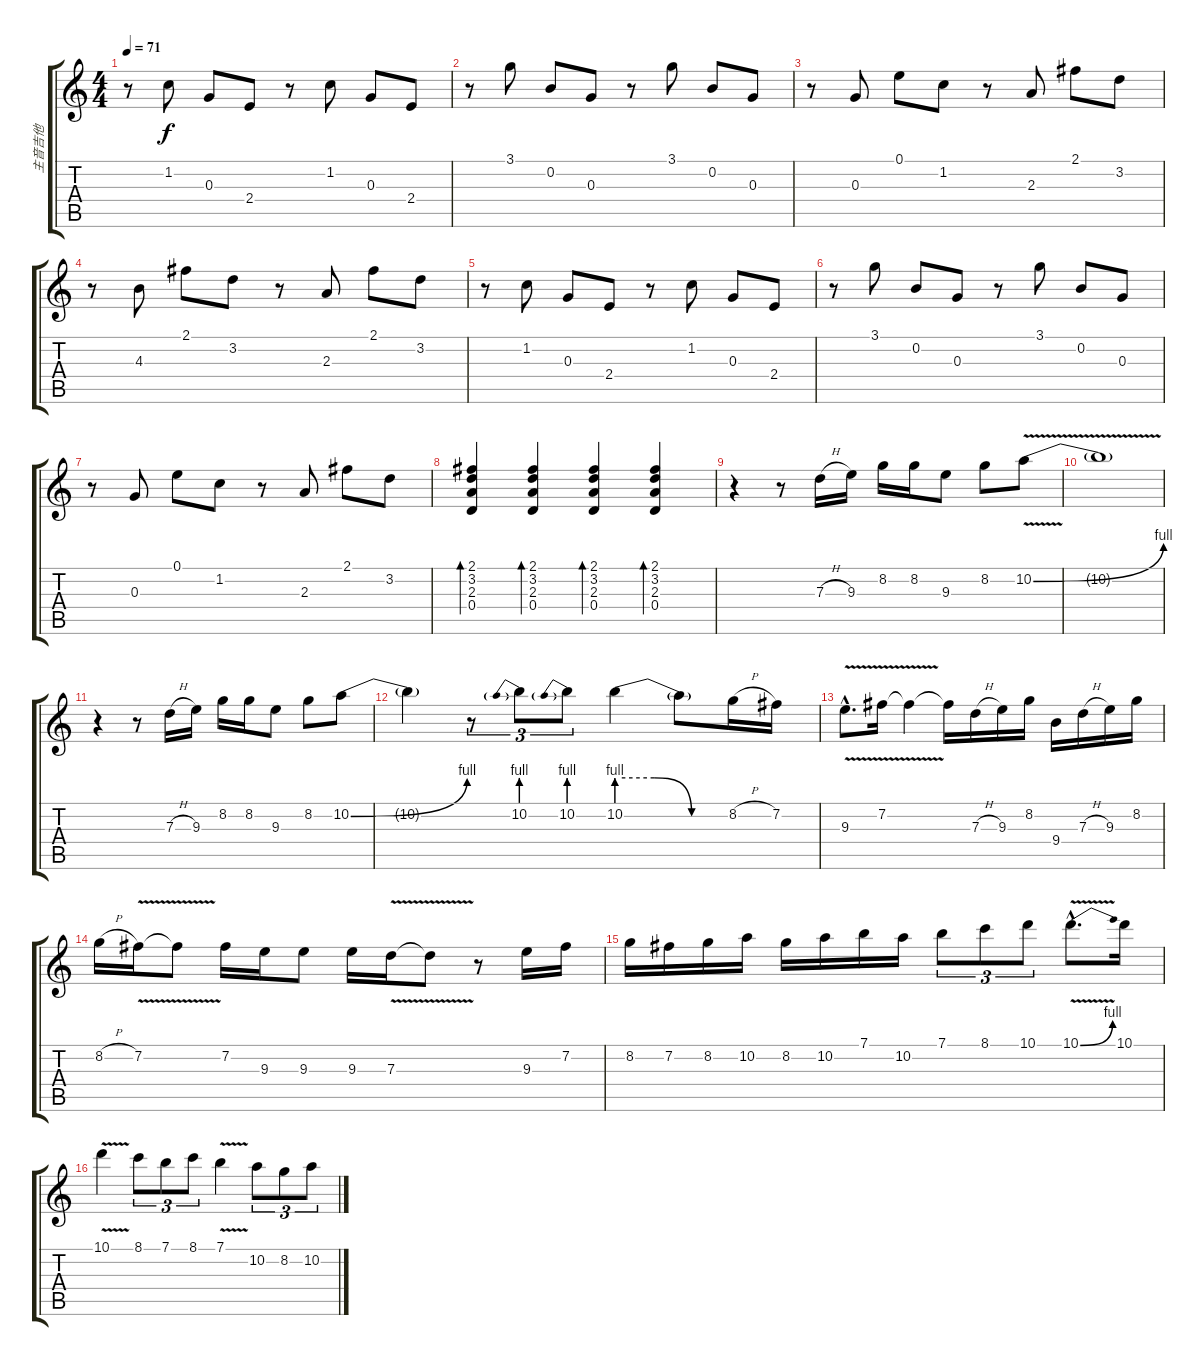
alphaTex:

\track ("主音吉他" "主音吉他") {instrument electricguitarclean}
\staff {score tabs}
\tuning (E4 B3 G3 D3 A2 E2) {hide}
\ts (4 4)
\tempo 71
\clef g2
\ks c
r.8{dy f} 1.2.8 0.3.8 2.4.8 r.8 1.2.8 0.3.8 2.4.8 |
r.8 3.1.8 0.2.8 0.3.8 r.8 3.1.8 0.2.8 0.3.8 |
r.8 0.3.8 0.1.8 1.2.8 r.8 2.3.8 2.1.8 3.2.8 |
r.8 4.3.8 2.1.8 3.2.8 r.8 2.3.8 2.1.8 3.2.8 |
r.8 1.2.8 0.3.8 2.4.8 r.8 1.2.8 0.3.8 2.4.8 |
r.8 3.1.8 0.2.8 0.3.8 r.8 3.1.8 0.2.8 0.3.8 |
r.8 0.3.8 0.1.8 1.2.8 r.8 2.3.8 2.1.8 3.2.8 |
(2.1 3.2 2.3 0.4).4{bd 60} (2.1 3.2 2.3 0.4).4{bd 60} (2.1 3.2 2.3 0.4).4{bd 60} (2.1 3.2 2.3 0.4).4{bd 60} |
r.4{volume 16} r.8 7.3{h}.16 9.3.16 8.2.16 8.2.16 9.3.8 8.2.8 10.2{be (bend 0 0 60 4) v}.8 |
10.2{t}.1 |
r.4 r.8 7.3{h}.16 9.3.16 8.2.16 8.2.16 9.3.8 8.2.8 10.2{be (bend 0 0 60 4)}.8 |
10.2{t}.4 r.8{tu (3 2)} 10.2{be (prebend 0 4 60 4)}.8{tu (3 2)} 10.2{be (prebend 0 4 60 4)}.8{tu (3 2)} 10.2{be (custom 0 4 20 4 40 0 60 0)}.4 10.2{t}.8 8.2{h}.16 7.2.16 |
9.3{v hac}.8{d} 7.2{v}.16 7.2{t}.4 7.2{t}.16 7.3{h}.16 9.3.16 8.2.16 9.4.16 7.3{h}.16 9.3.16 8.2.16 |
8.2{h}.16 7.2{v}.16 7.2{t}.8 7.2.16 9.3.16 9.3.8 9.3.16 7.3{v}.16 7.3{t}.8 r.8 9.3.16 7.2.16 |
8.2.16 7.2.16 8.2.16 10.2.16 8.2.16 10.2.16 7.1.16 10.2.16 7.1.8{tu (3 2)} 8.1.8{tu (3 2)} 10.1.8{tu (3 2)} 10.1{be (bend 0 0 60 4) v hac}.8{d} 10.1.16 |
10.1{v}.4 8.1.8{tu (3 2)} 7.1.8{tu (3 2)} 8.1.8{tu (3 2)} 7.1{v}.4 10.2.8{tu (3 2)} 8.2.8{tu (3 2)} 10.2.8{tu (3 2)}
